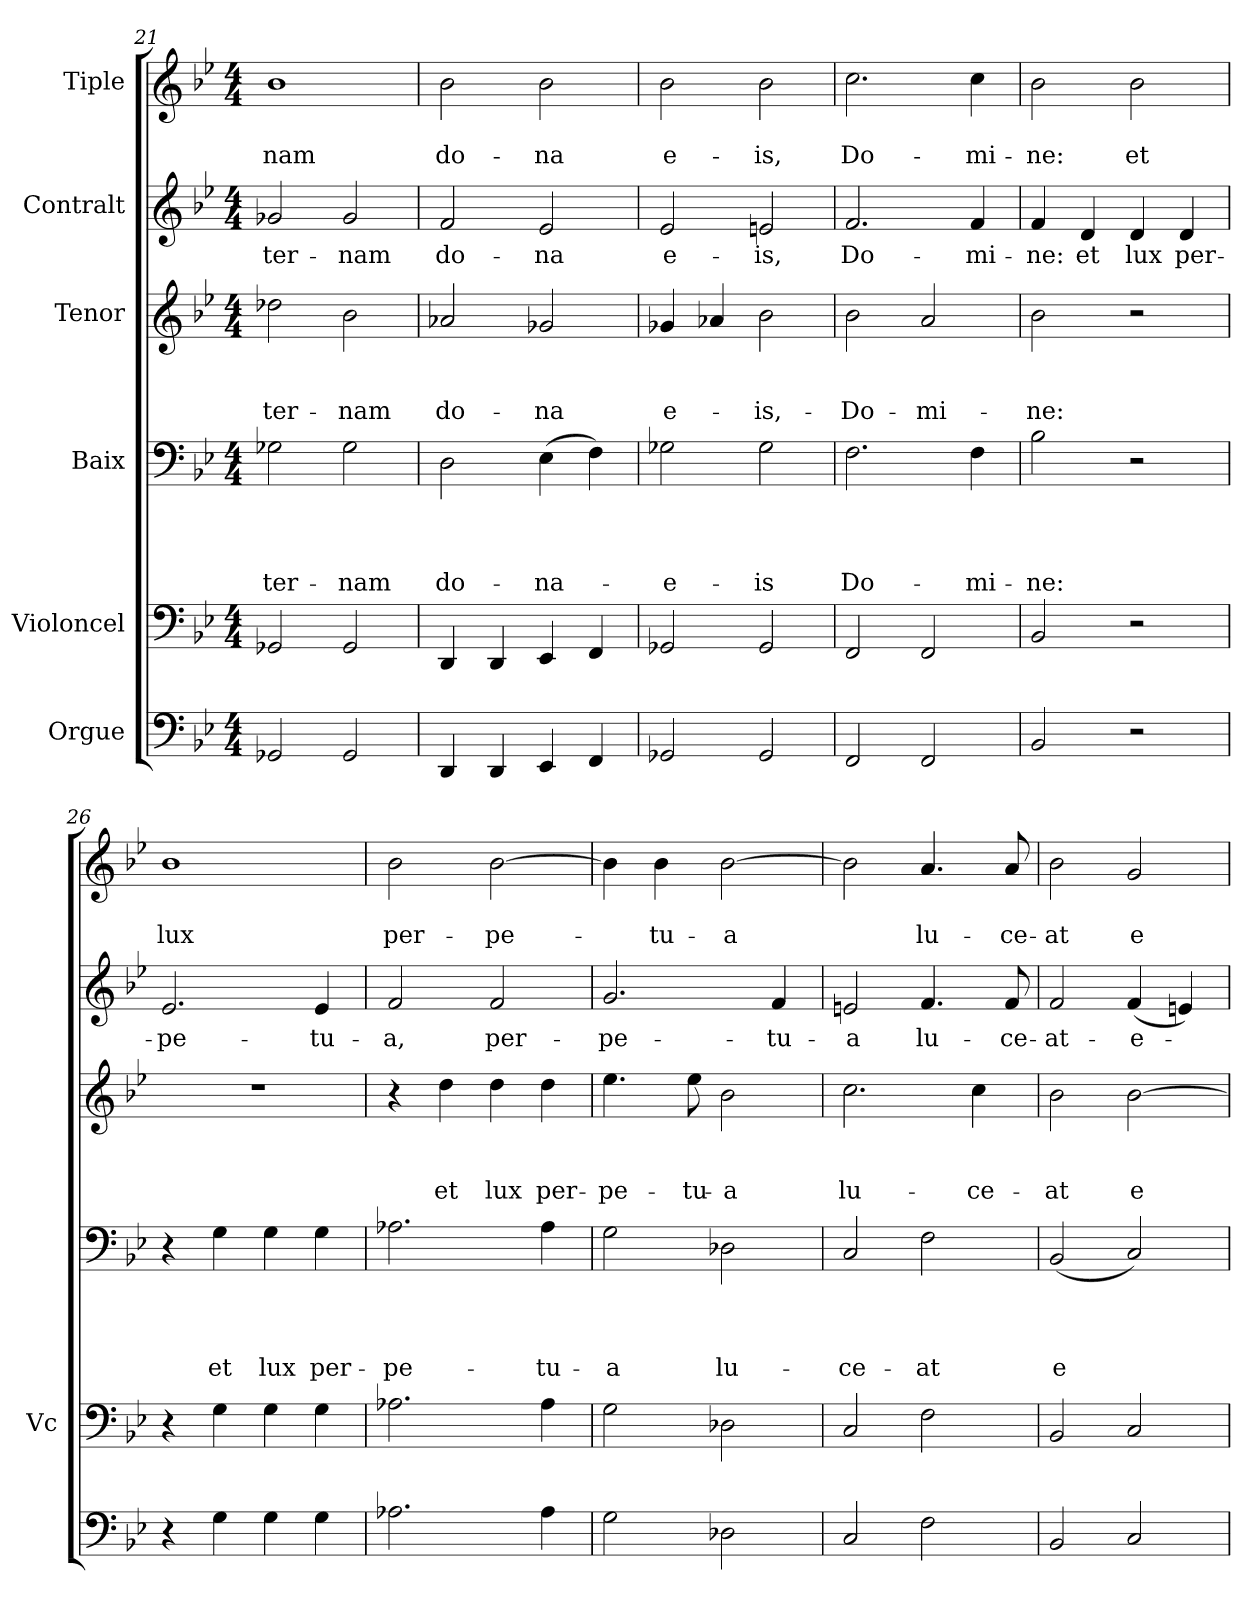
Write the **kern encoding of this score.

**kern	**kern	**kern	**text	**text	**text	**text	**kern	**text	**text	**text	**kern	**text	**kern	**text	**text
*part6	*part5	*part4	*part4	*part4	*part4	*part4	*part3	*part3	*part3	*part3	*part2	*part2	*part1	*part1	*part1
*staff6	*staff5	*staff4	*staff4	*staff4	*staff4	*staff4	*staff3	*staff3	*staff3	*staff3	*staff2	*staff2	*staff1	*staff1	*staff1
*I"Orgue	*I"Violoncel	*I"Baix	*	*	*	*	*I"Tenor	*	*	*	*I"Contralt	*	*I"Tiple	*	*
*	*I'Vc	*	*	*	*	*	*	*	*	*	*	*	*	*	*
*clefF4	*clefF4	*clefF4	*	*	*	*	*clefG2	*	*	*	*clefG2	*	*clefG2	*	*
*k[b-e-]	*k[b-e-]	*k[b-e-]	*	*	*	*	*k[b-e-]	*	*	*	*k[b-e-]	*	*k[b-e-]	*	*
*B-:	*B-:	*B-:	*	*	*	*	*B-:	*	*	*	*B-:	*	*B-:	*	*
*M4/4	*M4/4	*M4/4	*	*	*	*	*M4/4	*	*	*	*M4/4	*	*M4/4	*	*
=21	=21	=21	=21	=21	=21	=21	=21	=21	=21	=21	=21	=21	=21	=21	=21
!	!	!	!	!	!	!LO:LY:b	!	!	!	!LO:LY:b	!	!LO:LY:b	!	!	!LO:LY:b
2GG-X/	2GG-X/	2G-X\	.	.	.	-ter-	2dd-X\	.	.	-ter-	2g-X/	-ter-	1b-	.	nam
!	!	!	!	!	!	!LO:LY:b	!	!	!	!LO:LY:b	!	!LO:LY:b	!	!	!
2GG-/	2GG-/	2G-\	.	.	.	-nam	2b-\	.	.	-nam	2g-/	-nam	.	.	.
=22	=22	=22	=22	=22	=22	=22	=22	=22	=22	=22	=22	=22	=22	=22	=22
!	!	!	!	!	!	!LO:LY:b	!	!	!	!LO:LY:b	!	!LO:LY:b	!	!	!LO:LY:b
4DD/	4DD/	2D\	.	.	.	do-	2a-X/	.	.	do-	2f/	do-	2b-\	.	do-
4DD/	4DD/	.	.	.	.	.	.	.	.	.	.	.	.	.	.
!	!	!	!	!	!	!LO:LY:b	!	!	!	!LO:LY:b	!	!LO:LY:b	!	!	!LO:LY:b
4EE-/	4EE-/	(>4E-\	.	.	.	-na-	2g-X/	.	.	-na	2e-/	-na	2b-\	.	-na
4FF/	4FF/	4F\)	.	.	.	.	.	.	.	.	.	.	.	.	.
=23	=23	=23	=23	=23	=23	=23	=23	=23	=23	=23	=23	=23	=23	=23	=23
!	!	!	!	!	!	!LO:LY:b	!	!	!	!LO:LY:b	!	!LO:LY:b	!	!	!LO:LY:b
2GG-X/	2GG-X/	2G-X\	.	.	.	-e-	4g-X/	.	.	e-	2e-/	e-	2b-\	.	e-
.	.	.	.	.	.	.	4a-X/	.	.	.	.	.	.	.	.
!	!	!	!	!	!	!LO:LY:b	!	!	!	!LO:LY:b	!	!LO:LY:b	!	!	!LO:LY:b
2GG-/	2GG-/	2G-\	.	.	.	-is	2b-\	.	.	-is,-	2en/	-is,	2b-\	.	-is,
=24	=24	=24	=24	=24	=24	=24	=24	=24	=24	=24	=24	=24	=24	=24	=24
!	!	!	!	!	!	!LO:LY:b	!	!	!	!LO:LY:b	!	!LO:LY:b	!	!	!LO:LY:b
2FF/	2FF/	2.F\	.	.	.	Do-	2b-\	.	.	-Do-	2.f/	Do-	2.cc\	.	Do-
!	!	!	!	!	!	!	!	!	!	!LO:LY:b	!	!	!	!	!
2FF/	2FF/	.	.	.	.	.	2a/	.	.	-mi-	.	.	.	.	.
!	!	!	!	!	!	!LO:LY:b	!	!	!	!	!	!LO:LY:b	!	!	!LO:LY:b
.	.	4F\	.	.	.	-mi-	.	.	.	.	4f/	-mi-	4cc\	.	-mi-
!!LO:PB:g=z
=25	=25	=25	=25	=25	=25	=25	=25	=25	=25	=25	=25	=25	=25	=25	=25
!	!	!	!	!	!	!LO:LY:b	!	!	!	!LO:LY:b	!	!LO:LY:b	!	!	!LO:LY:b
2BB-/	2BB-/	2B-\	.	.	.	-ne:	2b-\	.	.	-ne:	4f/	-ne:	2b-\	.	-ne:
!	!	!	!	!	!	!	!	!	!	!	!	!LO:LY:b	!	!	!
.	.	.	.	.	.	.	.	.	.	.	4d/	et	.	.	.
!	!	!	!	!	!	!	!	!	!	!	!	!LO:LY:b	!	!	!LO:LY:b
2r	2r	2r	.	.	.	.	2r	.	.	.	4d/	lux	2b-\	.	et
!	!	!	!	!	!	!	!	!	!	!	!	!LO:LY:b	!	!	!
.	.	.	.	.	.	.	.	.	.	.	4d/	per-	.	.	.
=26	=26	=26	=26	=26	=26	=26	=26	=26	=26	=26	=26	=26	=26	=26	=26
!	!	!	!	!	!	!	!	!	!	!	!	!LO:LY:b	!	!	!LO:LY:b
4r	4r	4r	.	.	.	.	1r	.	.	.	2.e-/	-pe-	1b-	.	lux
!	!	!	!	!	!	!LO:LY:b	!	!	!	!	!	!	!	!	!
4G\	4G\	4G\	.	.	.	et	.	.	.	.	.	.	.	.	.
!	!	!	!	!	!	!LO:LY:b	!	!	!	!	!	!	!	!	!
4G\	4G\	4G\	.	.	.	lux	.	.	.	.	.	.	.	.	.
!	!	!	!	!	!	!LO:LY:b	!	!	!	!	!	!LO:LY:b	!	!	!
4G\	4G\	4G\	.	.	.	per-	.	.	.	.	4e-/	-tu-	.	.	.
=27	=27	=27	=27	=27	=27	=27	=27	=27	=27	=27	=27	=27	=27	=27	=27
!	!	!	!	!	!	!LO:LY:b	!	!	!	!	!	!LO:LY:b	!	!	!LO:LY:b
2.A-X\	2.A-X\	2.A-X\	.	.	.	-pe-	4r	.	.	.	2f/	-a,	2b-\	.	per-
!	!	!	!	!	!	!	!	!	!	!LO:LY:b	!	!	!	!	!
.	.	.	.	.	.	.	4dd\	.	.	et	.	.	.	.	.
!	!	!	!	!	!	!	!	!	!	!LO:LY:b	!	!LO:LY:b	!	!	!LO:LY:b
.	.	.	.	.	.	.	4dd\	.	.	lux	2f/	per-	[>2b-\	.	-pe-
!	!	!	!	!	!	!LO:LY:b	!	!	!	!LO:LY:b	!	!	!	!	!
4A-\	4A-\	4A-\	.	.	.	-tu-	4dd\	.	.	per-	.	.	.	.	.
=28	=28	=28	=28	=28	=28	=28	=28	=28	=28	=28	=28	=28	=28	=28	=28
!	!	!	!	!	!	!LO:LY:b	!	!	!	!LO:LY:b	!	!LO:LY:b	!	!	!
2G\	2G\	2G\	.	.	.	-a	4.ee-\	.	.	-pe-	2.g/	-pe-	4b-\]	.	.
!	!	!	!	!	!	!	!	!	!	!	!	!	!	!	!LO:LY:b
.	.	.	.	.	.	.	.	.	.	.	.	.	4b-\	.	-tu-
!	!	!	!	!	!	!	!	!	!	!LO:LY:b	!	!	!	!	!
.	.	.	.	.	.	.	8ee-\	.	.	-tu-	.	.	.	.	.
!	!	!	!	!	!	!LO:LY:b	!	!	!	!LO:LY:b	!	!	!	!	!LO:LY:b
2D-X\	2D-X\	2D-X\	.	.	.	lu-	2b-\	.	.	-a	.	.	[>2b-\	.	-a
!	!	!	!	!	!	!	!	!	!	!	!	!LO:LY:b	!	!	!
.	.	.	.	.	.	.	.	.	.	.	4f/	-tu-	.	.	.
=29	=29	=29	=29	=29	=29	=29	=29	=29	=29	=29	=29	=29	=29	=29	=29
!	!	!	!	!	!	!LO:LY:b	!	!	!	!LO:LY:b	!	!LO:LY:b	!	!	!
2C/	2C/	2C/	.	.	.	-ce-	2.cc\	.	.	lu-	2en/	-a	2b-\]	.	.
!	!	!	!	!	!	!LO:LY:b	!	!	!	!	!	!LO:LY:b	!	!	!LO:LY:b
2F\	2F\	2F\	.	.	.	-at	.	.	.	.	4.f/	lu-	4.a/	.	lu-
!	!	!	!	!	!	!	!	!	!	!LO:LY:b	!	!	!	!	!
.	.	.	.	.	.	.	4cc\	.	.	-ce-	.	.	.	.	.
!	!	!	!	!	!	!	!	!	!	!	!	!LO:LY:b	!	!	!LO:LY:b
.	.	.	.	.	.	.	.	.	.	.	8f/	-ce-	8a/	.	-ce-
!!LO:LB:g=z
=30	=30	=30	=30	=30	=30	=30	=30	=30	=30	=30	=30	=30	=30	=30	=30
!	!	!	!	!	!	!LO:LY:b	!	!	!	!LO:LY:b	!	!LO:LY:b	!	!	!LO:LY:b
2BB-/	2BB-/	(<2BB-/	.	.	.	e	2b-\	.	.	-at	2f/	-at-	2b-\	.	-at
!	!	!	!	!	!	!	!	!	!	!LO:LY:b	!	!LO:LY:b	!	!	!LO:LY:b
2C/	2C/	2C/)	.	.	.	.	[>2b-\	.	.	e	(<4f/	-e-	2g/	.	e
.	.	.	.	.	.	.	.	.	.	.	4en/)	.	.	.	.
=	=	=	=	=	=	=	=	=	=	=	=	=	=	=	=
*-	*-	*-	*-	*-	*-	*-	*-	*-	*-	*-	*-	*-	*-	*-	*-
